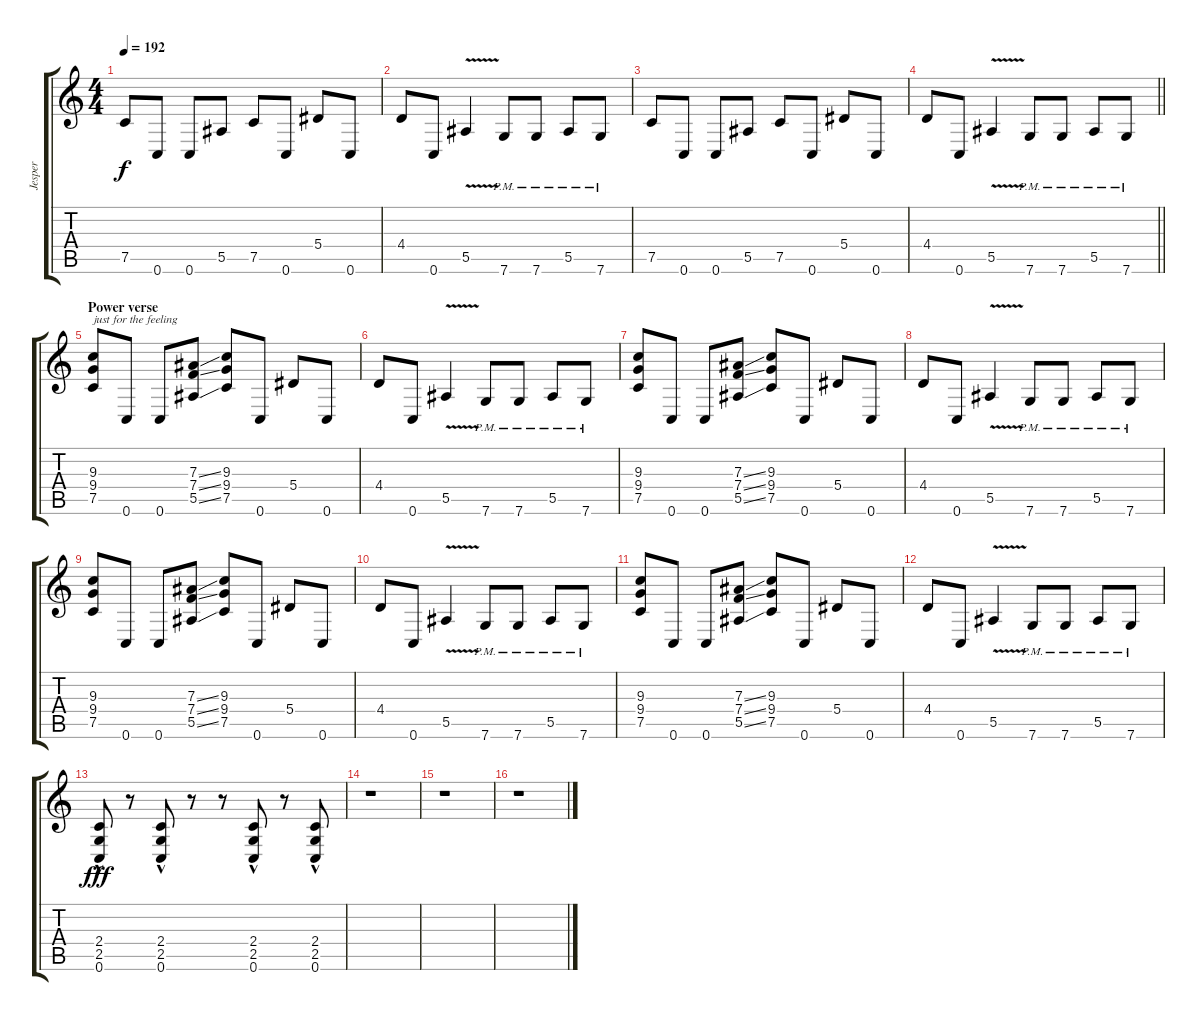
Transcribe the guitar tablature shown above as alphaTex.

\track ("Jesper" "Jesper") {instrument distortionguitar}
\staff {score tabs}
\tuning (C4 G3 Eb3 Bb2 F2 C2) {hide}
\ts (4 4)
\tempo 192
\clef g2
\ks c
7.5.8{dy f} 0.6.8 0.6.8 5.5.8 7.5.8 0.6.8 5.4.8 0.6.8 |
4.4.8 0.6.8 5.5{v}.4 7.6{pm}.8 7.6{pm}.8 5.5{pm}.8 7.6{pm}.8 |
7.5.8 0.6.8 0.6.8 5.5.8 7.5.8 0.6.8 5.4.8 0.6.8 |
\barLineRight lightlight
4.4.8 0.6.8 5.5{v}.4 7.6{pm}.8 7.6{pm}.8 5.5{pm}.8 7.6{pm}.8 |
\section ("" "Power verse")
(9.3 9.4 7.5).8{txt "just for the feeling"} 0.6.8 0.6.8 (7.3{ss} 7.4{ss} 5.5{ss}).8 (9.3 9.4 7.5).8 0.6.8 5.4.8 0.6.8 |
4.4.8 0.6.8 5.5{v}.4 7.6{pm}.8 7.6{pm}.8 5.5{pm}.8 7.6{pm}.8 |
(9.3 9.4 7.5).8 0.6.8 0.6.8 (7.3{ss} 7.4{ss} 5.5{ss}).8 (9.3 9.4 7.5).8 0.6.8 5.4.8 0.6.8 |
4.4.8 0.6.8 5.5{v}.4 7.6{pm}.8 7.6{pm}.8 5.5{pm}.8 7.6{pm}.8 |
(9.3 9.4 7.5).8 0.6.8 0.6.8 (7.3{ss} 7.4{ss} 5.5{ss}).8 (9.3 9.4 7.5).8 0.6.8 5.4.8 0.6.8 |
4.4.8 0.6.8 5.5{v}.4 7.6{pm}.8 7.6{pm}.8 5.5{pm}.8 7.6{pm}.8 |
(9.3 9.4 7.5).8 0.6.8 0.6.8 (7.3{ss} 7.4{ss} 5.5{ss}).8 (9.3 9.4 7.5).8 0.6.8 5.4.8 0.6.8 |
4.4.8 0.6.8 5.5{v}.4 7.6{pm}.8 7.6{pm}.8 5.5{pm}.8 7.6{pm}.8 |
(2.4{hac} 2.5{hac} 0.6{hac}).8{dy fff volume 13} r.8 (2.4{hac} 2.5{hac} 0.6{hac}).8 r.8 r.8 (2.4{hac} 2.5{hac} 0.6{hac}).8 r.8 (2.4{hac} 2.5{hac} 0.6{hac}).8 |
r.1 |
r.1 |
r.1
